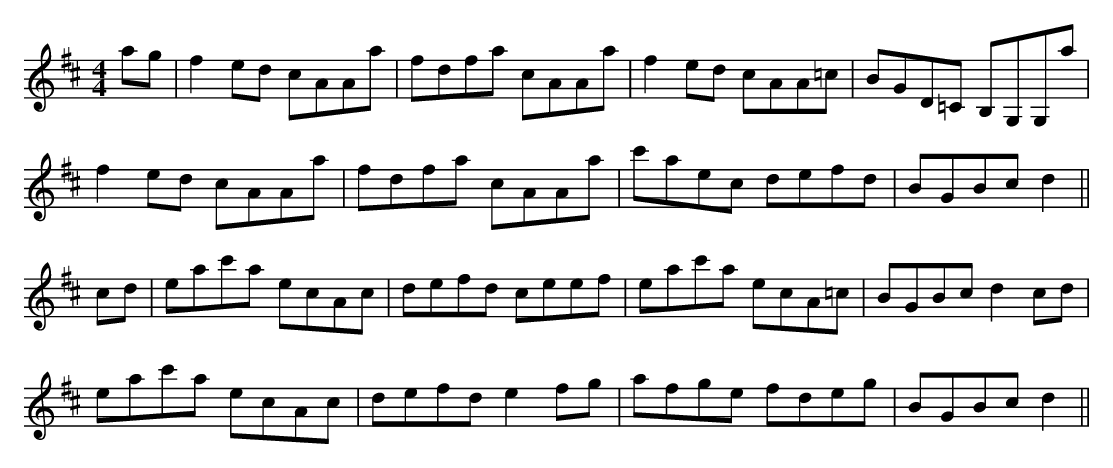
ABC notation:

X:1
M:4/4
K:Amix
ag|f2 ed cAAa|fdfa cAAa|f2 ed cAA=c|BGD=C B,G,G,a|
f2 ed cAAa|fdfa cAAa|c'aec defd|BGBc d2||
cd|eac'a ecAc|defd ceef|eac'a ecA=c|BGBc d2 cd|
eac'a ecAc|defd e2 fg|afge fdeg|BGBc d2||
